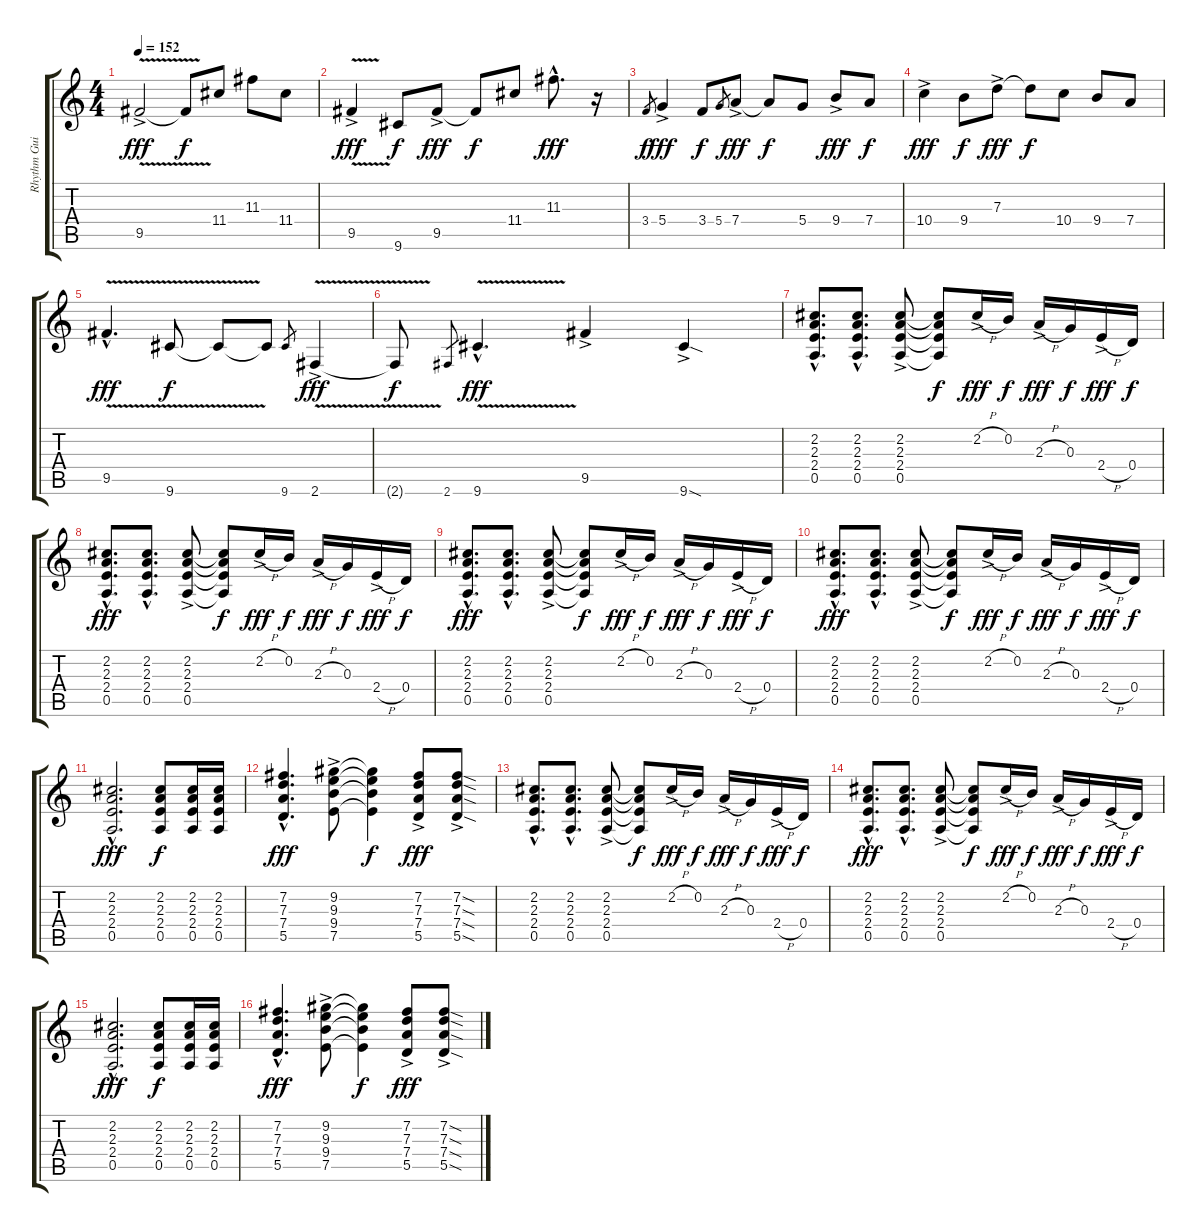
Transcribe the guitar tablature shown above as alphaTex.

\track ("Rhythm Guitar 1" "Rhythm Gui") {instrument acousticguitarsteel}
\staff {score tabs}
\tuning (E4 B3 G3 D3 A2 E2) {hide}
\ts (4 4)
\tempo 152
\clef g2
\ks c
9.5{v ac}.2{dy fff} 9.5{t}.8{dy f} 11.4.8 11.3.8 11.4.8 |
9.5{v ac}.4{dy fff} 9.6.8{dy f} 9.5{ac}.8{dy fff} 9.5{t}.8{dy f} 11.4.8 11.3{hac}.8{d dy fff} r.16 |
3.4.8{gr dy f} 5.4{ac}.4{dy fff} 3.4.8{dy f} 5.4.8{gr} 7.4{ac}.8{dy fff} 7.4{t}.8{dy f} 5.4.8 9.4{ac}.8{dy fff} 7.4.8{dy f} |
10.4{ac}.4{dy fff} 9.4.8{dy f} 7.3{ac}.8{dy fff} 7.3{t}.8{dy f} 10.4.8 9.4.8 7.4.8 |
9.5{v hac}.4{d dy fff} 9.6{v}.8{dy f} 9.6{t}.8 9.6{t}.8 9.6.8{gr} 2.6{v ac}.4{dy fff} |
2.6{t}.8{dy f} 2.6.8{gr} 9.6{v hac}.4{d dy fff} 9.5{ac}.4 9.6{sod ac}.4 |
(2.2{hac} 2.3{hac} 2.4{hac} 0.5{hac}).8{d} (2.2{hac} 2.3{hac} 2.4{hac} 0.5{hac}).8{d} (2.2 2.3 2.4 0.5{ac}).8 (2.2{t} 2.3{t} 2.4{t} 0.5{t}).8{dy f} 2.2{h ac}.16{dy fff} 0.2.16{dy f} 2.3{h ac}.16{dy fff} 0.3.16{dy f} 2.4{h ac}.16{dy fff} 0.4.16{dy f} |
(2.2{hac} 2.3{hac} 2.4{hac} 0.5{hac}).8{d dy fff} (2.2{hac} 2.3{hac} 2.4{hac} 0.5{hac}).8{d} (2.2 2.3 2.4 0.5{ac}).8 (2.2{t} 2.3{t} 2.4{t} 0.5{t}).8{dy f} 2.2{h ac}.16{dy fff} 0.2.16{dy f} 2.3{h ac}.16{dy fff} 0.3.16{dy f} 2.4{h ac}.16{dy fff} 0.4.16{dy f} |
(2.2{hac} 2.3{hac} 2.4{hac} 0.5{hac}).8{d dy fff} (2.2{hac} 2.3{hac} 2.4{hac} 0.5{hac}).8{d} (2.2 2.3 2.4 0.5{ac}).8 (2.2{t} 2.3{t} 2.4{t} 0.5{t}).8{dy f} 2.2{h ac}.16{dy fff} 0.2.16{dy f} 2.3{h ac}.16{dy fff} 0.3.16{dy f} 2.4{h ac}.16{dy fff} 0.4.16{dy f} |
(2.2{hac} 2.3{hac} 2.4{hac} 0.5{hac}).8{d dy fff} (2.2{hac} 2.3{hac} 2.4{hac} 0.5{hac}).8{d} (2.2 2.3 2.4 0.5{ac}).8 (2.2{t} 2.3{t} 2.4{t} 0.5{t}).8{dy f} 2.2{h ac}.16{dy fff} 0.2.16{dy f} 2.3{h ac}.16{dy fff} 0.3.16{dy f} 2.4{h ac}.16{dy fff} 0.4.16{dy f} |
(2.2{hac} 2.3{hac} 2.4{hac} 0.5{hac}).2{d dy fff} (2.2 2.3 2.4 0.5).8{dy f} (2.2 2.3 2.4 0.5).16 (2.2 2.3 2.4 0.5).16 |
(7.2{hac} 7.3{hac} 7.4{hac} 5.5{hac}).4{d dy fff} (9.2{ac} 9.3 9.4 7.5).8 (9.2{t} 9.3{t} 9.4{t} 7.5{t}).4{dy f} (7.2 7.3 7.4 5.5{ac}).8{dy fff} (7.2{sod} 7.3{sod} 7.4{sod} 5.5{sod ac}).8 |
(2.2{hac} 2.3{hac} 2.4{hac} 0.5{hac}).8{d} (2.2{hac} 2.3{hac} 2.4{hac} 0.5{hac}).8{d} (2.2 2.3 2.4 0.5{ac}).8 (2.2{t} 2.3{t} 2.4{t} 0.5{t}).8{dy f} 2.2{h ac}.16{dy fff} 0.2.16{dy f} 2.3{h ac}.16{dy fff} 0.3.16{dy f} 2.4{h ac}.16{dy fff} 0.4.16{dy f} |
(2.2{hac} 2.3{hac} 2.4{hac} 0.5{hac}).8{d dy fff} (2.2{hac} 2.3{hac} 2.4{hac} 0.5{hac}).8{d} (2.2 2.3 2.4 0.5{ac}).8 (2.2{t} 2.3{t} 2.4{t} 0.5{t}).8{dy f} 2.2{h ac}.16{dy fff} 0.2.16{dy f} 2.3{h ac}.16{dy fff} 0.3.16{dy f} 2.4{h ac}.16{dy fff} 0.4.16{dy f} |
(2.2{hac} 2.3{hac} 2.4{hac} 0.5{hac}).2{d dy fff} (2.2 2.3 2.4 0.5).8{dy f} (2.2 2.3 2.4 0.5).16 (2.2 2.3 2.4 0.5).16 |
(7.2{hac} 7.3{hac} 7.4{hac} 5.5{hac}).4{d dy fff} (9.2{ac} 9.3 9.4 7.5).8 (9.2{t} 9.3{t} 9.4{t} 7.5{t}).4{dy f} (7.2 7.3 7.4 5.5{ac}).8{dy fff} (7.2{sod} 7.3{sod} 7.4{sod} 5.5{sod ac}).8
